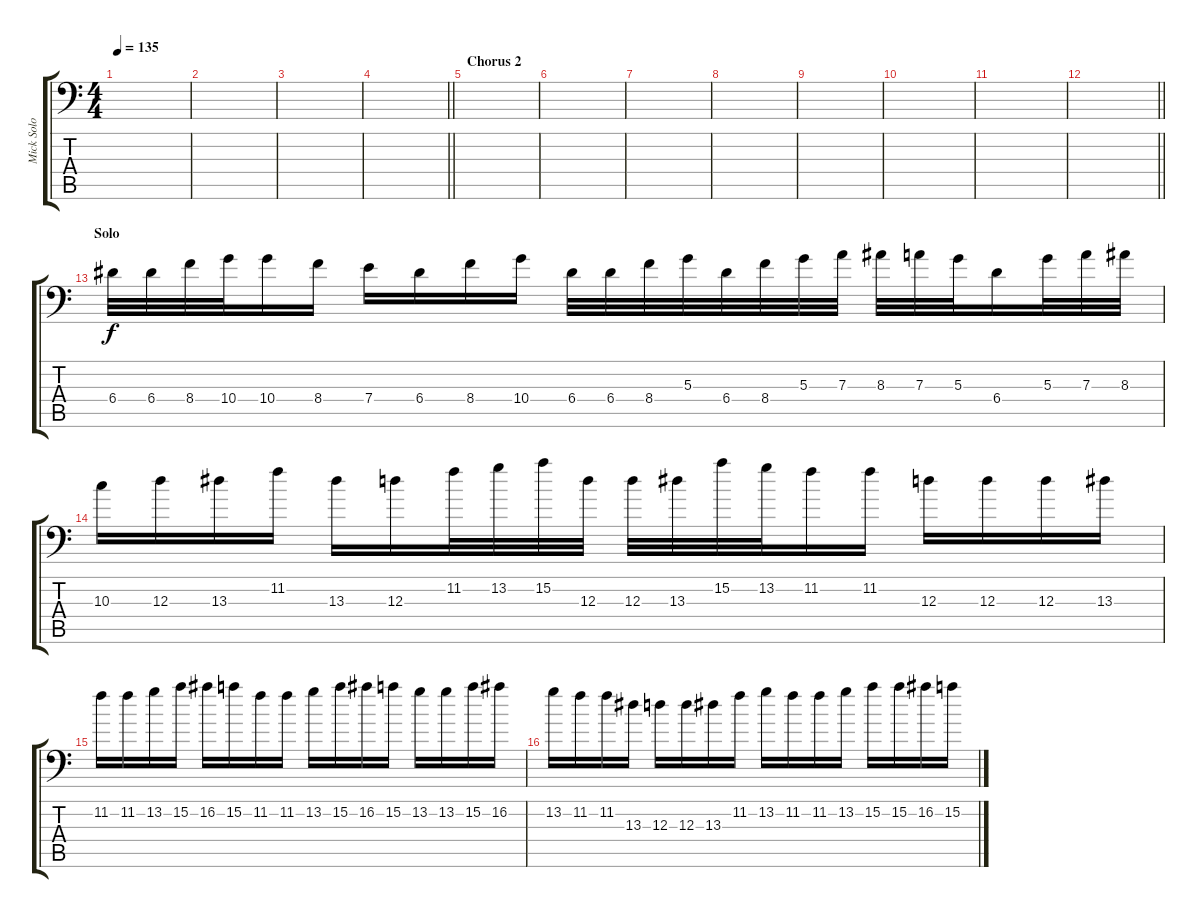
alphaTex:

\track ("Mick Solo" "Mick Solo") {instrument overdrivenguitar}
\staff {score tabs}
\tuning (B3 Gb3 D3 A2 E2 A1) {hide}
\ts (4 4)
\tempo 135
\clef f4
\ks c
|
|
|
\barLineRight lightlight
|
\section ("" "Chorus 2")
|
|
|
|
|
|
|
\barLineRight lightlight
|
\section ("" "Solo")
6.4.32 6.4.32 8.4.32 10.4.32 10.4.16 8.4.16 7.4.16 6.4.16 8.4.16 10.4.16 6.4.32 6.4.32 8.4.32 5.3.32 6.4.32 8.4.32 5.3.32 7.3.32 8.3.32 7.3.32 5.3.32 6.4.16 5.3.32 7.3.32 8.3.32 |
10.3.16 12.3.16 13.3.16 11.2.16 13.3.16 12.3.16 11.2.32 13.2.32 15.2.32 12.3.32 12.3.32 13.3.32 15.2.32 13.2.32 11.2.16 11.2.16 12.3.16 12.3.16 12.3.16 13.3.16 |
11.2.16 11.2.16 13.2.16 15.2.16 16.2.16 15.2.16 11.2.16 11.2.16 13.2.16 15.2.16 16.2.16 15.2.16 13.2.16 13.2.16 15.2.16 16.2.16 |
13.2.16 11.2.16 11.2.16 13.3.16 12.3.16 12.3.16 13.3.16 11.2.16 13.2.16 11.2.16 11.2.16 13.2.16 15.2.16 15.2.16 16.2.16 15.2.16
